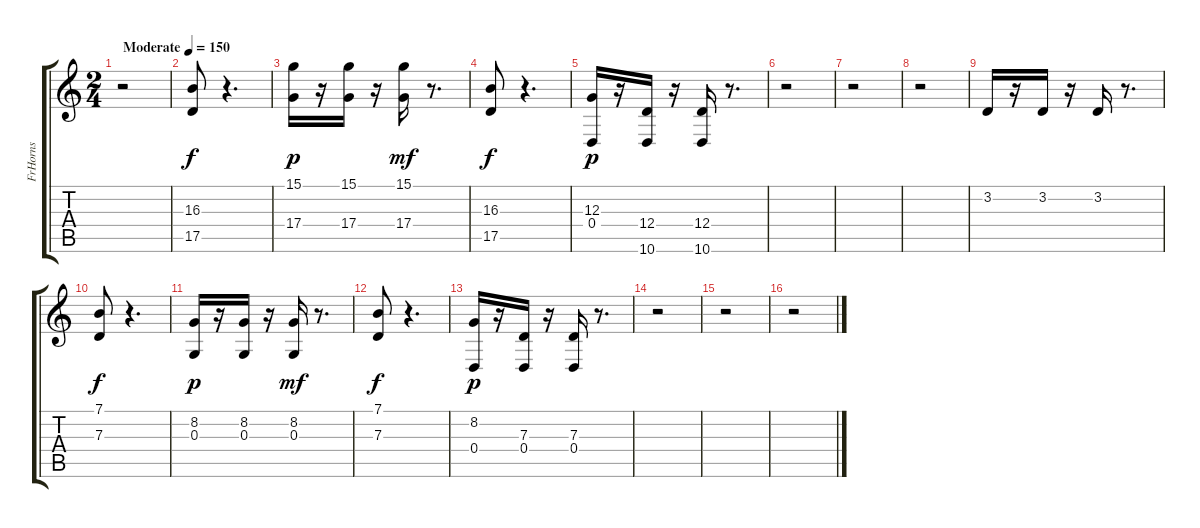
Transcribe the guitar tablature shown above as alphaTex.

\track ("FrHorns" "FrHorns") {instrument frenchhorn}
\staff {score tabs}
\tuning (E4 B3 G3 D3 A2 E2) {hide}
\ts (2 4)
\tempo (150 "Moderate")
\clef g2
\ks c
r.2{dy f instrument frenchhorn} |
(16.3 17.5).8 r.4{d} |
(15.1 17.4).16{dy p} r.16 (15.1 17.4).16 r.16 (15.1 17.4).16{dy mf} r.8{d} |
(16.3 17.5).8{dy f} r.4{d} |
(12.3 0.4).16{dy p} r.16 (12.4 10.6).16 r.16 (12.4 10.6).16 r.8{d} |
r.2 |
r.2 |
r.2 |
3.2.16 r.16 3.2.16 r.16 3.2.16 r.8{d} |
(7.1 7.3).8{dy f} r.4{d} |
(8.2 0.3).16{dy p} r.16 (8.2 0.3).16 r.16 (8.2 0.3).16{dy mf} r.8{d} |
(7.1 7.3).8{dy f} r.4{d} |
(8.2 0.4).16{dy p} r.16 (7.3 0.4).16 r.16 (7.3 0.4).16 r.8{d} |
r.2 |
r.2 |
r.2
